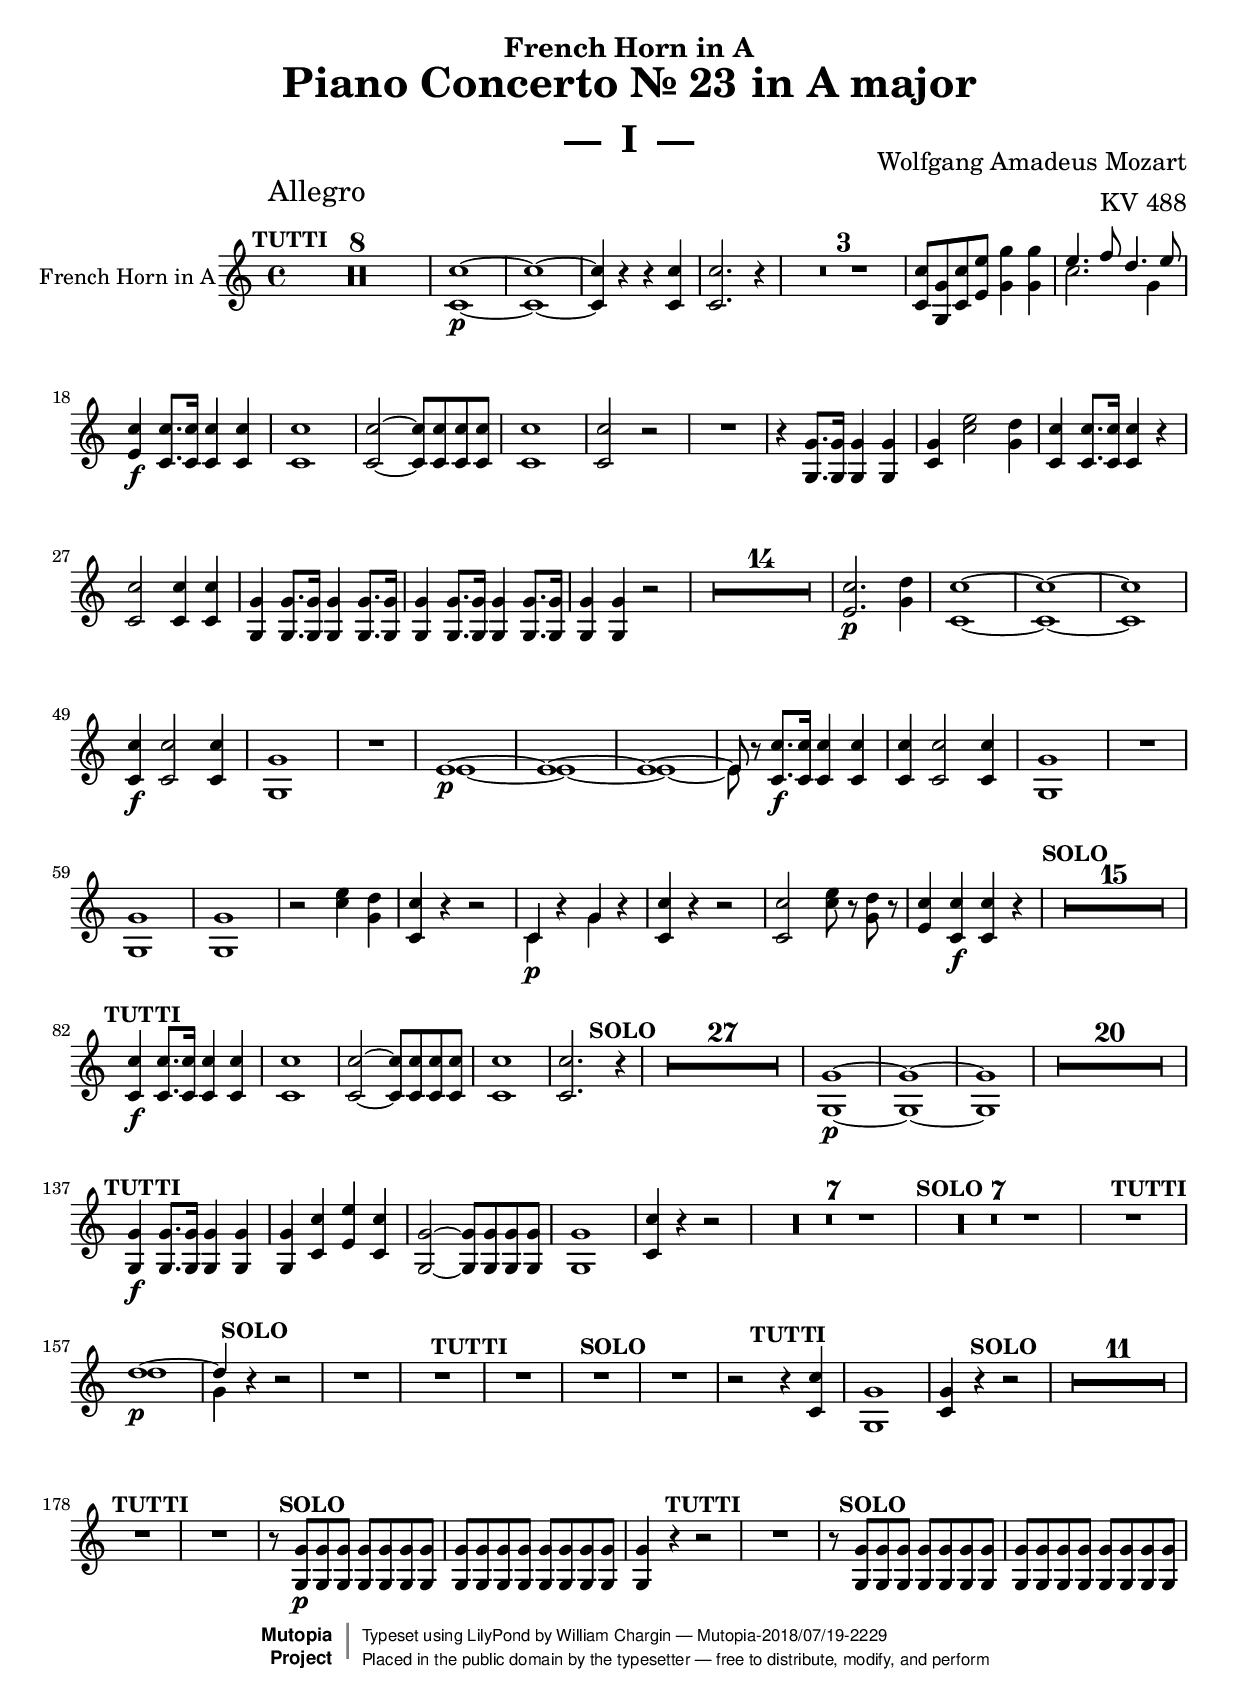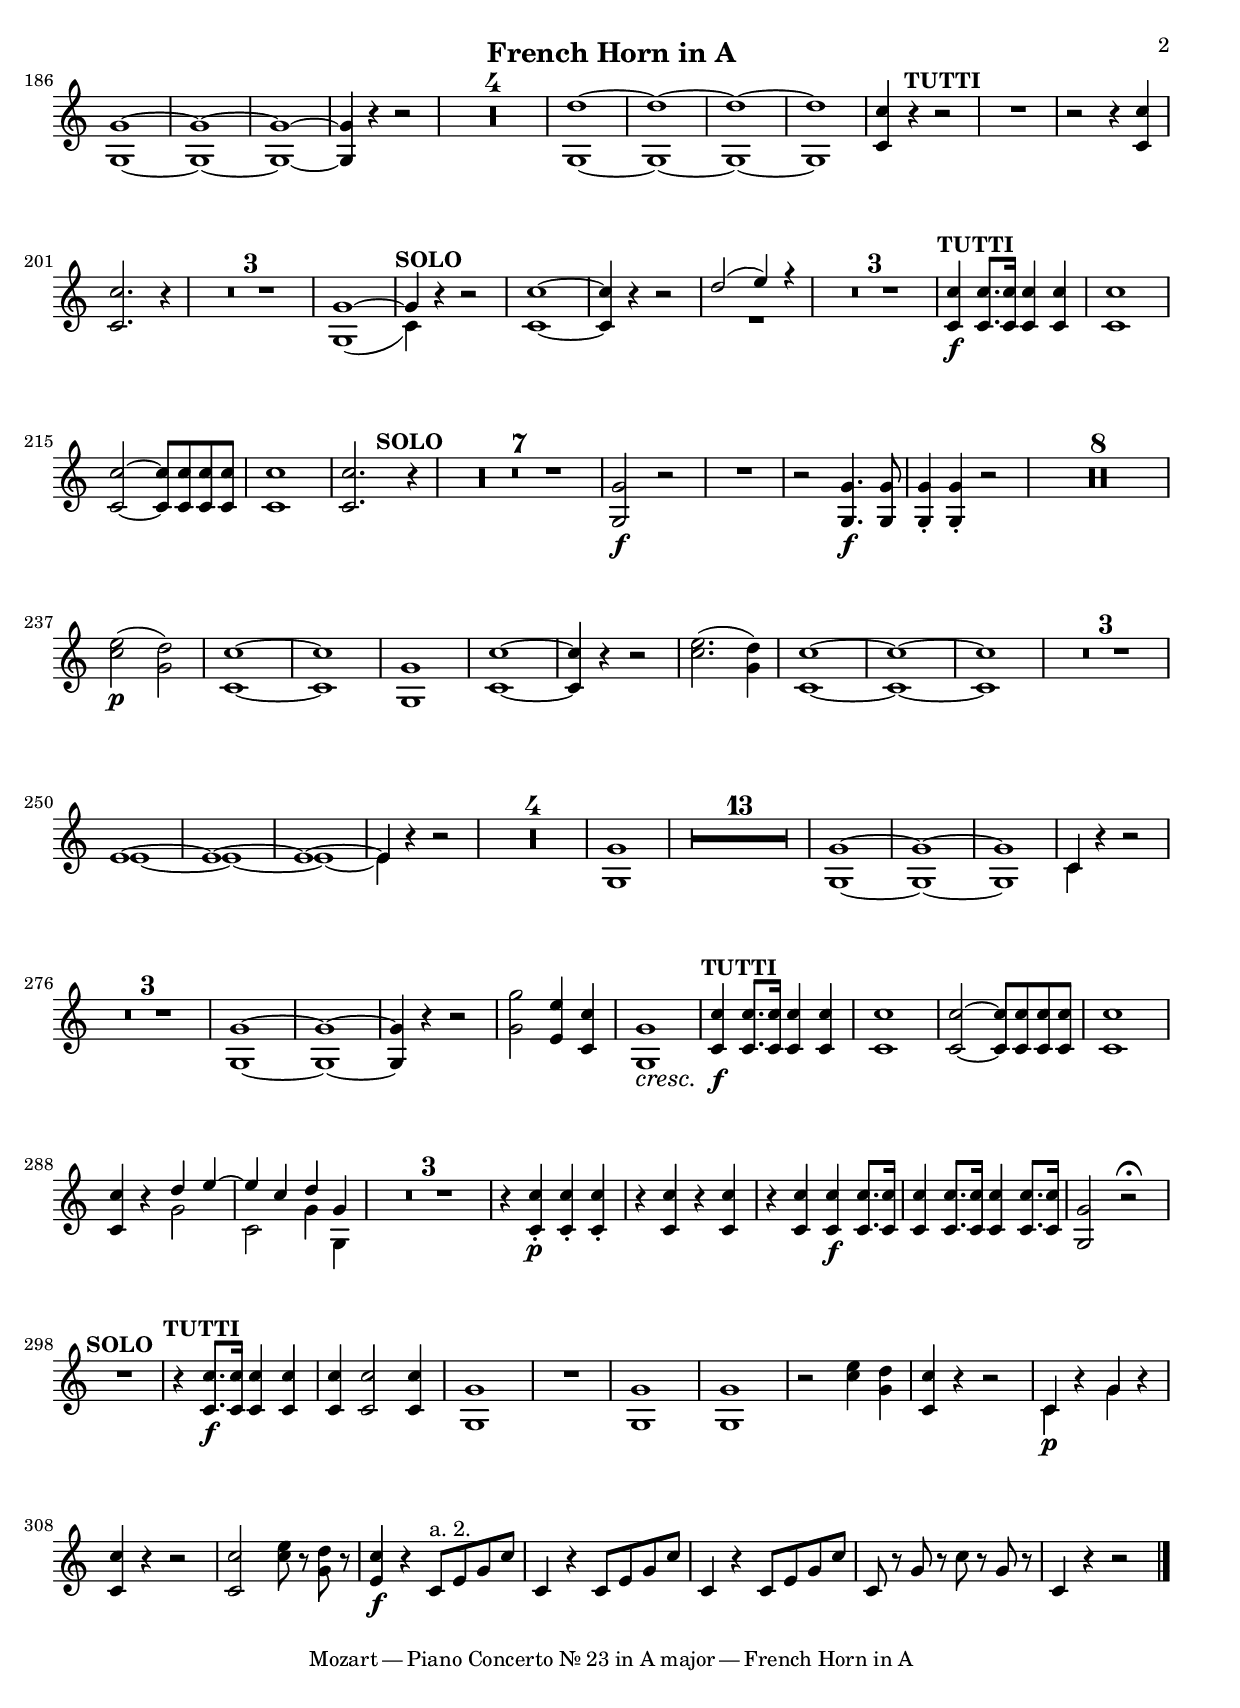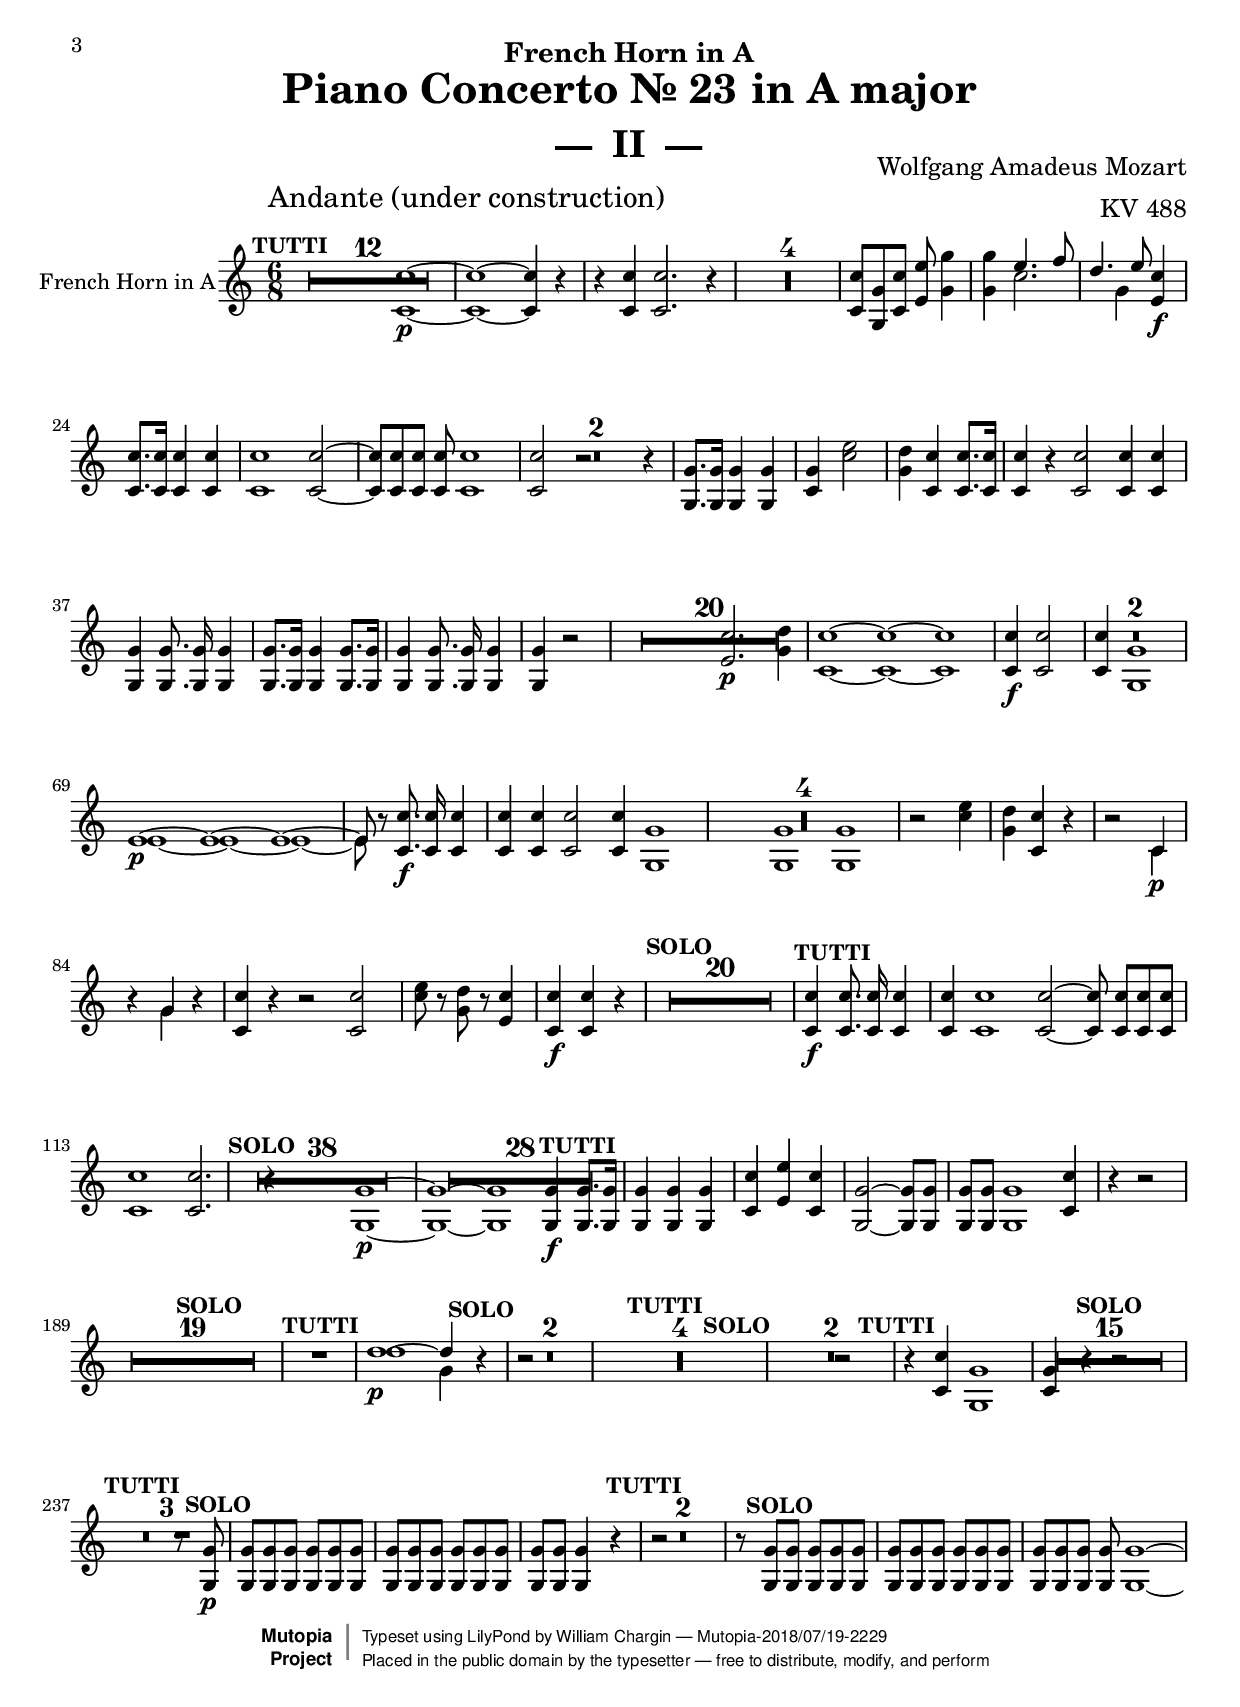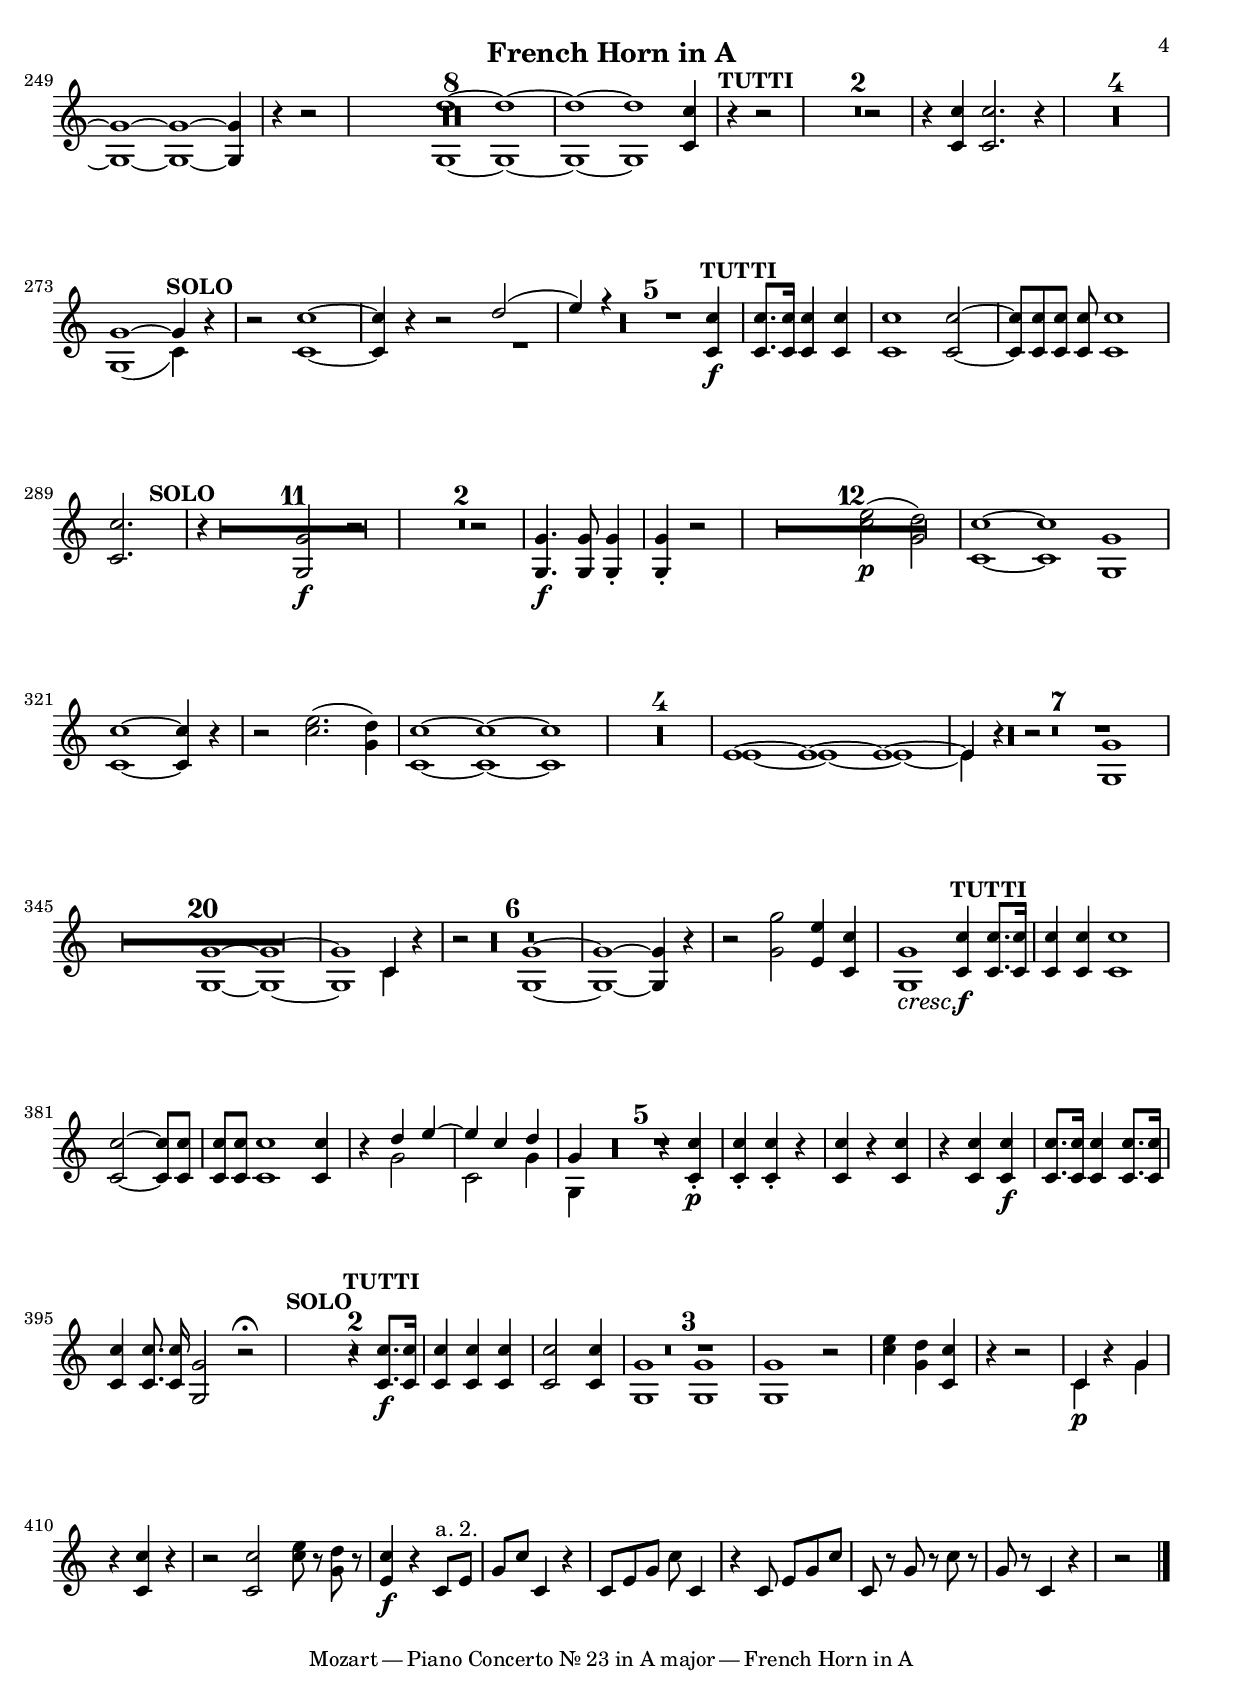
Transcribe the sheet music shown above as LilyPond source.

% Mozart - Piano Concerto No. 23 in A major
% typeset by William Chargin
% French horn in A
% Main file, to be compiled directly.

%#(set-default-paper-size "letter")
#(ly:set-option 'relative-includes #t)

\include "common/version.ily"
\include "common/variables.ily"
\include "mutopia-header.ily"
\include "common/definitions.ily"
\include "common/parts-dimension.ily"

thisInstrName = \thisInstrNameIV
Part = \thisInstrName
thisClef = \thisClefInstrIV

% I. Allegro
\include "01_allegro/global.ily"
\include "01_allegro/horn.ily"
theseNotes = \horn
thisTempo = \thisTempoMovI
thisIdentifier = \thisIdentifierMovI
\bookpart { % Score block for single-staff instruments in "A"
% Do not compile

\include "version.ily"
\include "styles.ily"

\score {
  \keepWithTag #'printed
  <<
    \new Staff {
      \set Staff.instrumentName = \thisInstrName
      \thisClef
      \condenseRests
      \transposition a
      \globalInA
      \theseNotes
    }
  >>
  \layout { }
}
 }

% II. Andante
\include "02_andante/global.ily"
\include "02_andante/horn.ily"
theseNotes = \horn
thisTempo = \thisTempoMovII
thisIdentifier = \thisIdentifierMovII
\bookpart { % Score block for single-staff instruments in "A"
% Do not compile

\include "version.ily"
\include "styles.ily"

\score {
  \keepWithTag #'printed
  <<
    \new Staff {
      \set Staff.instrumentName = \thisInstrName
      \thisClef
      \condenseRests
      \transposition a
      \globalInA
      \theseNotes
    }
  >>
  \layout { }
}
 }

% III. Presto
\include "03_presto/global.ily"
\include "03_presto/horn.ily"
theseNotes = \horn
thisTempo = \thisTempoMovIII
thisIdentifier = \thisIdentifierMovIII
\bookpart { % Score block for single-staff instruments in "A"
% Do not compile

\include "version.ily"
\include "styles.ily"

\score {
  \keepWithTag #'printed
  <<
    \new Staff {
      \set Staff.instrumentName = \thisInstrName
      \thisClef
      \condenseRests
      \transposition a
      \globalInA
      \theseNotes
    }
  >>
  \layout { }
}
 }
